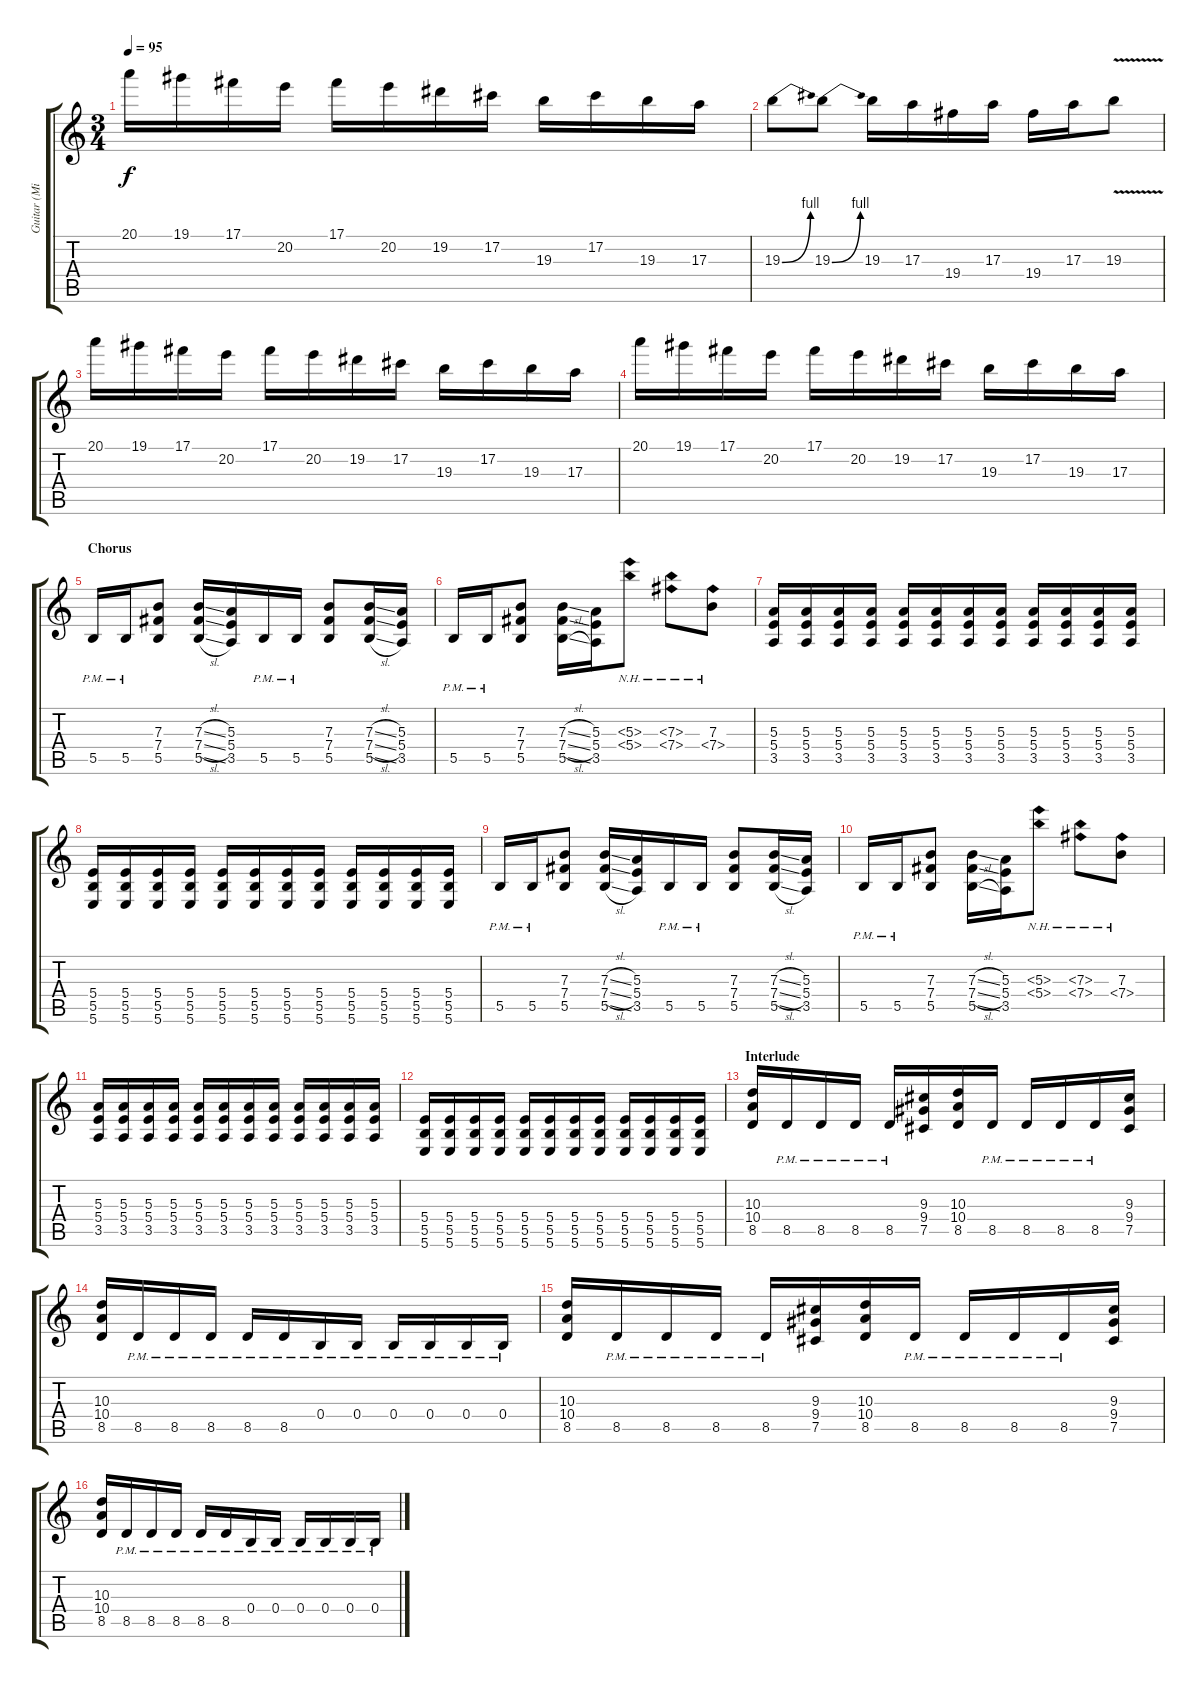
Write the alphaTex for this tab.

\track ("Guitar (Mike Smith)" "Guitar (Mi") {instrument distortionguitar}
\staff {score tabs}
\tuning (Db4 Ab3 E3 B2 Gb2 B1) {hide}
\ts (3 4)
\tempo 95
\clef g2
\ks c
20.1.16{dy f} 19.1.16 17.1.16 20.2.16 17.1.16 20.2.16 19.2.16 17.2.16 19.3.16 17.2.16 19.3.16 17.3.16 |
19.3{be (bend 0 0 60 4)}.8 19.3{be (bend 0 0 60 4)}.8 19.3.16 17.3.16 19.4.16 17.3.16 19.4.16 17.3.16 19.3{v}.8 |
20.1.16 19.1.16 17.1.16 20.2.16 17.1.16 20.2.16 19.2.16 17.2.16 19.3.16 17.2.16 19.3.16 17.3.16 |
20.1.16 19.1.16 17.1.16 20.2.16 17.1.16 20.2.16 19.2.16 17.2.16 19.3.16 17.2.16 19.3.16 17.3.16 |
\section ("" "Chorus")
5.5{pm}.16 5.5{pm}.16 (7.3 7.4 5.5).8 (7.3{sl} 7.4{sl} 5.5{sl}).16 (5.3 5.4 3.5).16 5.5{pm}.16 5.5{pm}.16 (7.3 7.4 5.5).8 (7.3{sl} 7.4{sl} 5.5{sl}).16 (5.3 5.4 3.5).16 |
5.5{pm}.16 5.5{pm}.16 (7.3 7.4 5.5).8 (7.3{sl} 7.4{sl} 5.5{sl}).16 (5.3 5.4 3.5).16 (5.3{nh} 5.4{nh}).8 (7.3{nh} 7.4{nh}).8 (7.3 7.4{nh}).8 |
(5.3 5.4 3.5).16 (5.3 5.4 3.5).16 (5.3 5.4 3.5).16 (5.3 5.4 3.5).16 (5.3 5.4 3.5).16 (5.3 5.4 3.5).16 (5.3 5.4 3.5).16 (5.3 5.4 3.5).16 (5.3 5.4 3.5).16 (5.3 5.4 3.5).16 (5.3 5.4 3.5).16 (5.3 5.4 3.5).16 |
(5.4 5.5 5.6).16 (5.4 5.5 5.6).16 (5.4 5.5 5.6).16 (5.4 5.5 5.6).16 (5.4 5.5 5.6).16 (5.4 5.5 5.6).16 (5.4 5.5 5.6).16 (5.4 5.5 5.6).16 (5.4 5.5 5.6).16 (5.4 5.5 5.6).16 (5.4 5.5 5.6).16 (5.4 5.5 5.6).16 |
5.5{pm}.16 5.5{pm}.16 (7.3 7.4 5.5).8 (7.3{sl} 7.4{sl} 5.5{sl}).16 (5.3 5.4 3.5).16 5.5{pm}.16 5.5{pm}.16 (7.3 7.4 5.5).8 (7.3{sl} 7.4{sl} 5.5{sl}).16 (5.3 5.4 3.5).16 |
5.5{pm}.16 5.5{pm}.16 (7.3 7.4 5.5).8 (7.3{sl} 7.4{sl} 5.5{sl}).16 (5.3 5.4 3.5).16 (5.3{nh} 5.4{nh}).8 (7.3{nh} 7.4{nh}).8 (7.3 7.4{nh}).8 |
(5.3 5.4 3.5).16 (5.3 5.4 3.5).16 (5.3 5.4 3.5).16 (5.3 5.4 3.5).16 (5.3 5.4 3.5).16 (5.3 5.4 3.5).16 (5.3 5.4 3.5).16 (5.3 5.4 3.5).16 (5.3 5.4 3.5).16 (5.3 5.4 3.5).16 (5.3 5.4 3.5).16 (5.3 5.4 3.5).16 |
(5.4 5.5 5.6).16 (5.4 5.5 5.6).16 (5.4 5.5 5.6).16 (5.4 5.5 5.6).16 (5.4 5.5 5.6).16 (5.4 5.5 5.6).16 (5.4 5.5 5.6).16 (5.4 5.5 5.6).16 (5.4 5.5 5.6).16 (5.4 5.5 5.6).16 (5.4 5.5 5.6).16 (5.4 5.5 5.6).16 |
\section ("" "Interlude")
(10.3 10.4 8.5).16 8.5{pm}.16 8.5{pm}.16 8.5{pm}.16 8.5{pm}.16 (9.3 9.4 7.5).16 (10.3 10.4 8.5).16 8.5{pm}.16 8.5{pm}.16 8.5{pm}.16 8.5{pm}.16 (9.3 9.4 7.5).16 |
(10.3 10.4 8.5).16 8.5{pm}.16 8.5{pm}.16 8.5{pm}.16 8.5{pm}.16 8.5{pm}.16 0.4{pm}.16 0.4{pm}.16 0.4{pm}.16 0.4{pm}.16 0.4{pm}.16 0.4{pm}.16 |
(10.3 10.4 8.5).16 8.5{pm}.16 8.5{pm}.16 8.5{pm}.16 8.5{pm}.16 (9.3 9.4 7.5).16 (10.3 10.4 8.5).16 8.5{pm}.16 8.5{pm}.16 8.5{pm}.16 8.5{pm}.16 (9.3 9.4 7.5).16 |
(10.3 10.4 8.5).16 8.5{pm}.16 8.5{pm}.16 8.5{pm}.16 8.5{pm}.16 8.5{pm}.16 0.4{pm}.16 0.4{pm}.16 0.4{pm}.16 0.4{pm}.16 0.4{pm}.16 0.4{pm}.16
